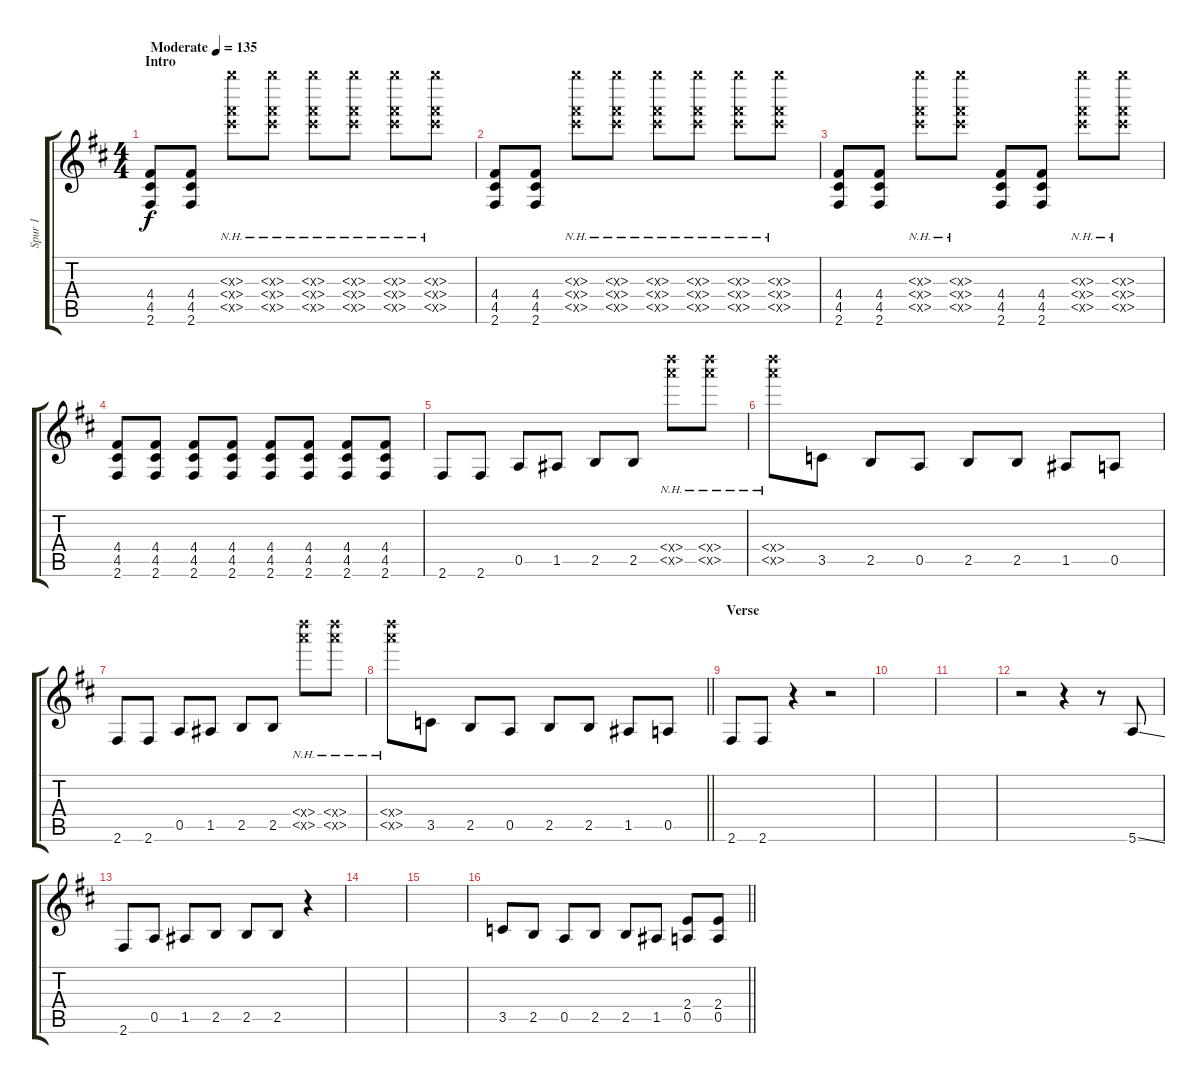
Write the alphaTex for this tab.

\track ("Spur 1" "Spur 1") {instrument distortionguitar}
\staff {score tabs}
\tuning (E4 B3 G3 D3 A2 E2) {hide}
\ts (4 4)
\section ("" "Intro")
\tempo (135 "Moderate")
\clef g2
\ks d
(4.4 4.5 2.6).8{dy f instrument distortionguitar} (4.4 4.5 2.6).8 (2.3{nh x} 4.4{nh x} 4.5{nh x}).8 (2.3{nh x} 4.4{nh x} 4.5{nh x}).8 (2.3{nh x} 4.4{nh x} 4.5{nh x}).8 (2.3{nh x} 4.4{nh x} 4.5{nh x}).8 (2.3{nh x} 4.4{nh x} 4.5{nh x}).8 (2.3{nh x} 4.4{nh x} 4.5{nh x}).8 |
(4.4 4.5 2.6).8 (4.4 4.5 2.6).8 (2.3{nh x} 4.4{nh x} 4.5{nh x}).8 (2.3{nh x} 4.4{nh x} 4.5{nh x}).8 (2.3{nh x} 4.4{nh x} 4.5{nh x}).8 (2.3{nh x} 4.4{nh x} 4.5{nh x}).8 (2.3{nh x} 4.4{nh x} 4.5{nh x}).8 (2.3{nh x} 4.4{nh x} 4.5{nh x}).8 |
(4.4 4.5 2.6).8 (4.4 4.5 2.6).8 (2.3{nh x} 4.4{nh x} 4.5{nh x}).8 (2.3{nh x} 4.4{nh x} 4.5{nh x}).8 (4.4 4.5 2.6).8 (4.4 4.5 2.6).8 (2.3{nh x} 4.4{nh x} 4.5{nh x}).8 (2.3{nh x} 4.4{nh x} 4.5{nh x}).8 |
(4.4 4.5 2.6).8 (4.4 4.5 2.6).8 (4.4 4.5 2.6).8 (4.4 4.5 2.6).8 (4.4 4.5 2.6).8 (4.4 4.5 2.6).8 (4.4 4.5 2.6).8 (4.4 4.5 2.6).8 |
2.6.8 2.6.8 0.5.8 1.5.8 2.5.8 2.5.8 (2.4{nh x} 2.5{nh x}).8 (2.4{nh x} 2.5{nh x}).8 |
(2.4{nh x} 2.5{nh x}).8 3.5.8 2.5.8 0.5.8 2.5.8 2.5.8 1.5.8 0.5.8 |
2.6.8 2.6.8 0.5.8 1.5.8 2.5.8 2.5.8 (2.4{nh x} 2.5{nh x}).8 (2.4{nh x} 2.5{nh x}).8 |
\barLineRight lightlight
(2.4{nh x} 2.5{nh x}).8 3.5.8 2.5.8 0.5.8 2.5.8 2.5.8 1.5.8 0.5.8 |
\section ("" "Verse")
2.6.8 2.6.8 r.4 r.2 |
|
|
r.2 r.4 r.8 5.6{ss}.8 |
2.6.8 0.5.8 1.5.8 2.5.8 2.5.8 2.5.8 r.4 |
|
|
\barLineRight lightlight
3.5.8 2.5.8 0.5.8 2.5.8 2.5.8 1.5.8 (2.4 0.5).8 (2.4 0.5).8
